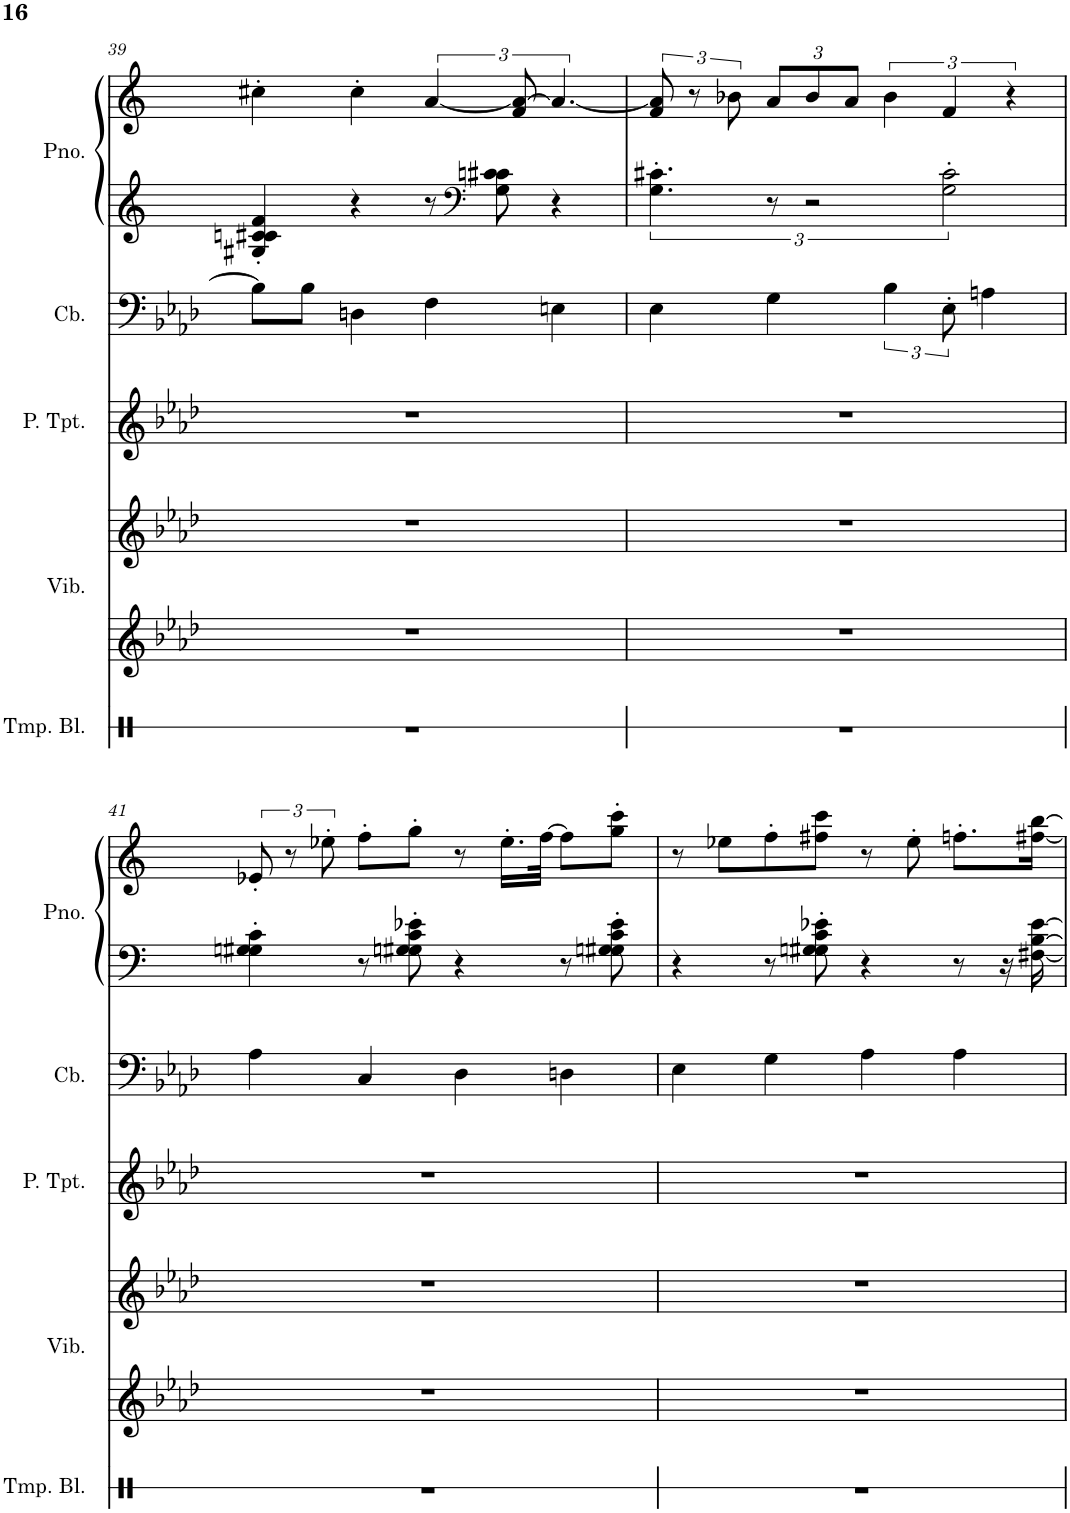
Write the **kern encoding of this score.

**kern	**kern	**kern	**kern	**kern	**kern	**kern
*part5	*part4	*part4	*part3	*part2	*part1	*part1
*staff7	*staff6	*staff5	*staff4	*staff3	*staff2	*staff1
*I"Temple Blocks	*I"Vibraphone	*	*I"Piccolo Trumpet	*I"Contrabass	*I"Piano, untitled	*
*I'Tmp. Bl.	*I'Vib.	*	*I'P. Tpt.	*I'Cb.	*I'Pno.	*
!!LO:PB:g=z
*clefX	*clefG2	*clefG2	*clefG2	*clefF4	*clefG2	*clefG2
*	*	*	*Trd-6c-10	*Trd7c12	*	*
*k[]	*k[b-e-a-d-]	*k[b-e-a-d-]	*k[b-e-a-d-]	*k[b-e-a-d-]	*k[b-e-a-d-]	*k[b-e-a-d-]
*M4/4	*M4/4	*M4/4	*M4/4	*M4/4	*M4/4	*M4/4
=39	=39	=39	=39	=39	=39	=39
1r	1r	1r	1r	8B-\L]	4G#X/' 4cn/' 4c#X/' 4f/'	4cc#X'\
.	.	.	.	8B-\J	.	.
.	.	.	.	4Dn\	4r	4cc#'\
.	.	.	.	4F\	8r	[6a/
*	*	*	*	*	*clefF4	*
.	.	.	.	.	8G#\ 8cn\ 8c#X\	.
.	.	.	.	.	.	12f/ 12a/_
.	.	.	.	4En\	4r	6.a/_
=40	=40	=40	=40	=40	=40	=40
1r	1r	1r	1r	4E-\	6.G\' 6.c#X\'	12f/ 12a/]
.	.	.	.	.	.	12r
.	.	.	.	.	.	12b-X\
*	*	*	*	*	*	*Xbrackettup
.	.	.	.	4G\	12r	12a/L
.	.	.	.	.	3r	12b-/
.	.	.	.	.	.	12a/J
*	*	*	*	*	*	*brackettup
.	.	.	.	6B-\	.	6b-\
.	.	.	.	12E-'\	3G\' 3c#\'	6f/
.	.	.	.	4An\	.	.
.	.	.	.	.	.	6r
!!LO:LB:g=z
=41	=41	=41	=41	=41	=41	=41
1r	1r	1r	1r	4A-\	4Gn\' 4G#X\' 4c\'	12e-X'/
.	.	.	.	.	.	12r
.	.	.	.	.	.	12ee-X'\
.	.	.	.	4C/	8r	8ff'\L
.	.	.	.	.	8Gn\' 8G#X\' 8c\' 8e-X\'	8gg'\J
.	.	.	.	4D-\	4r	8r
.	.	.	.	.	.	16.ee-'\LL
.	.	.	.	.	.	[32ff\JJk
.	.	.	.	4Dn\	8r	8ff\L]
.	.	.	.	.	8Gn\' 8G#X\' 8c\' 8e-\'	8gg\' 8ccc\'J
=42	=42	=42	=42	=42	=42	=42
1r	1r	1r	1r	4E-\	4r	8r
.	.	.	.	.	.	8ee-X\L
.	.	.	.	4G\	8r	8ff'\
.	.	.	.	.	8Gn\' 8G#X\' 8c\' 8e-X\'	8ff#X\ 8ccc\J
.	.	.	.	4A-\	4r	8r
.	.	.	.	.	.	8ee-'\
.	.	.	.	4A-\	8r	8.ffn'\L
.	.	.	.	.	16r	.
.	.	.	.	.	[16F#X\ [16B\ [16e-\	[16ff#X\ [16bb\Jk
=	=	=	=	=	=	=
*-	*-	*-	*-	*-	*-	*-
